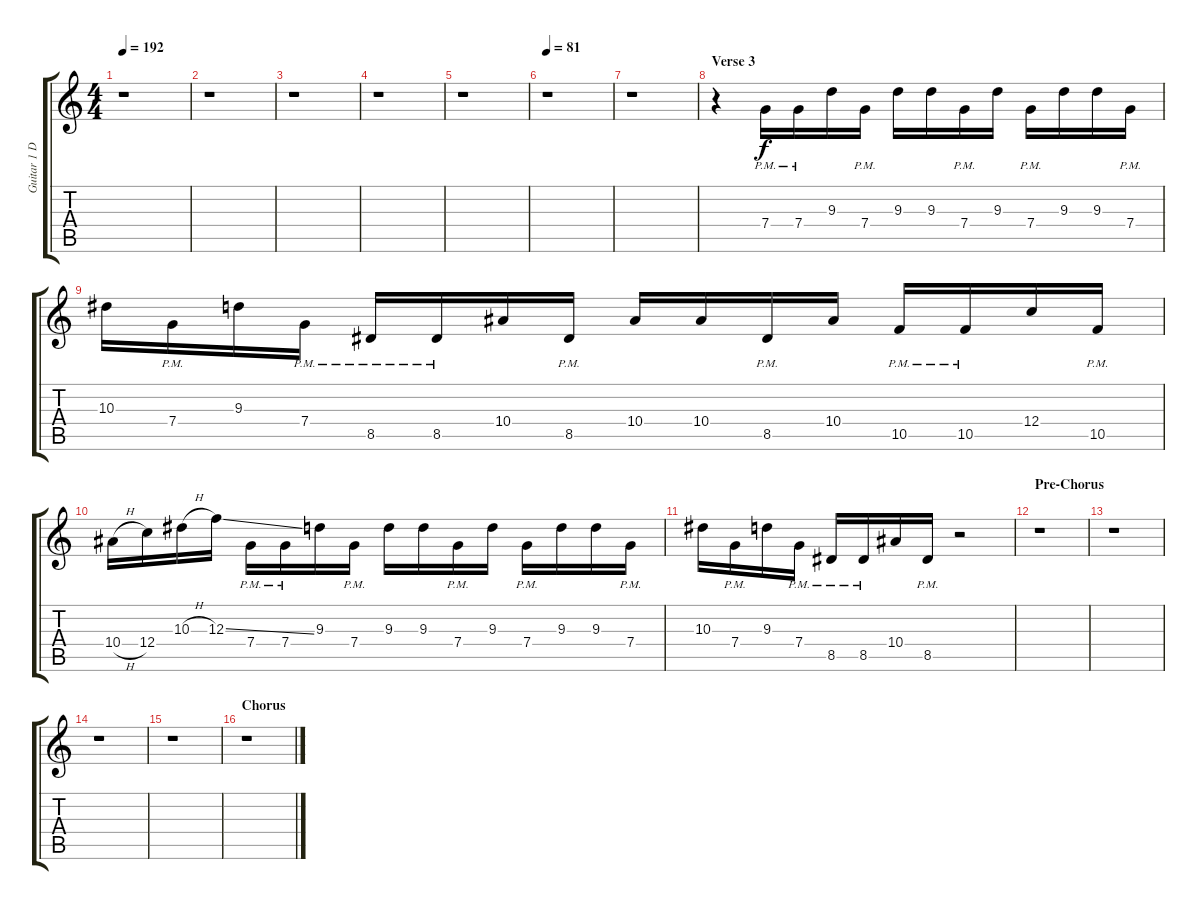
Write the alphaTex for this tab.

\track ("Guitar 1 Delay" "Guitar 1 D") {instrument electricguitarclean}
\staff {score tabs}
\tuning (D4 A3 F3 C3 G2 C2) {hide}
\ts (4 4)
\tempo 192
\clef g2
\ks c
r.1{dy f} |
r.1 |
r.1 |
r.1 |
r.1 |
\tempo 81
r.1 |
r.1 |
\section ("" "Verse 3")
r.4 7.4{pm}.16 7.4{pm}.16 9.3.16 7.4{pm}.16 9.3.16 9.3.16 7.4{pm}.16 9.3.16 7.4{pm}.16 9.3.16 9.3.16 7.4{pm}.16 |
10.3.16 7.4{pm}.16 9.3.16 7.4{pm}.16 8.5{pm}.16 8.5{pm}.16 10.4.16 8.5{pm}.16 10.4.16 10.4.16 8.5{pm}.16 10.4.16 10.5{pm}.16 10.5{pm}.16 12.4.16 10.5{pm}.16 |
10.4{h}.16 12.4.16 10.3{h}.16 12.3{ss}.16 7.4{pm}.16 7.4{pm}.16 9.3.16 7.4{pm}.16 9.3.16 9.3.16 7.4{pm}.16 9.3.16 7.4{pm}.16 9.3.16 9.3.16 7.4{pm}.16 |
10.3.16 7.4{pm}.16 9.3.16 7.4{pm}.16 8.5{pm}.16 8.5{pm}.16 10.4.16 8.5{pm}.16 r.2 |
\section ("" "Pre-Chorus")
r.1 |
r.1 |
r.1 |
r.1 |
\section ("" "Chorus")
r.1
